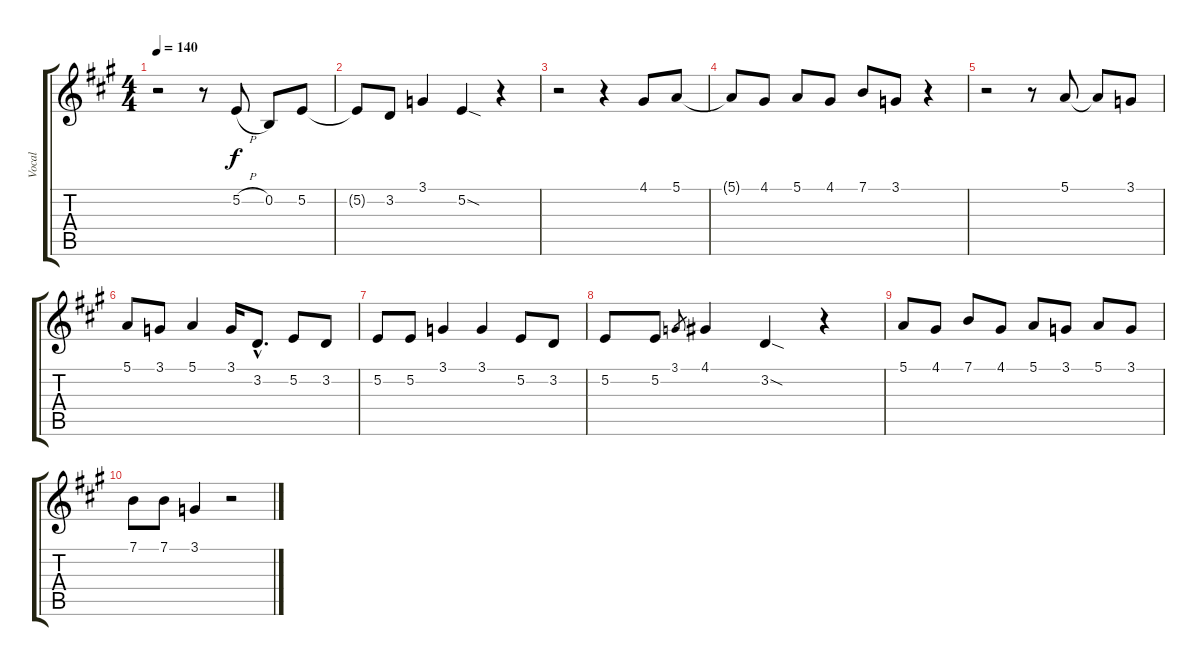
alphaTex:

\track ("Vocal" "Vocal") {instrument trombone}
\staff {score tabs}
\tuning (E4 B3 G3 D3 A2 E2) {hide}
\ts (4 4)
\tempo 140
\clef g2
\ks a
r.2{dy f} r.8 5.2{h}.8 0.2.8 5.2.8 |
5.2{t}.8 3.2.8 3.1.4 5.2{sod}.4 r.4 |
r.2 r.4 4.1.8 5.1.8 |
5.1{t}.8 4.1.8 5.1.8 4.1.8 7.1.8 3.1.8 r.4 |
r.2 r.8 5.1.8 5.1{t}.8 3.1.8 |
5.1.8 3.1.8 5.1.4 3.1.16 3.2{hac}.8{d} 5.2.8 3.2.8 |
5.2.8 5.2.8 3.1.4 3.1.4 5.2.8 3.2.8 |
5.2.8 5.2.8 3.1.8{gr} 4.1.4 3.2{sod}.4 r.4 |
5.1.8 4.1.8 7.1.8 4.1.8 5.1.8 3.1.8 5.1.8 3.1.8 |
7.1.8 7.1.8 3.1.4 r.2
